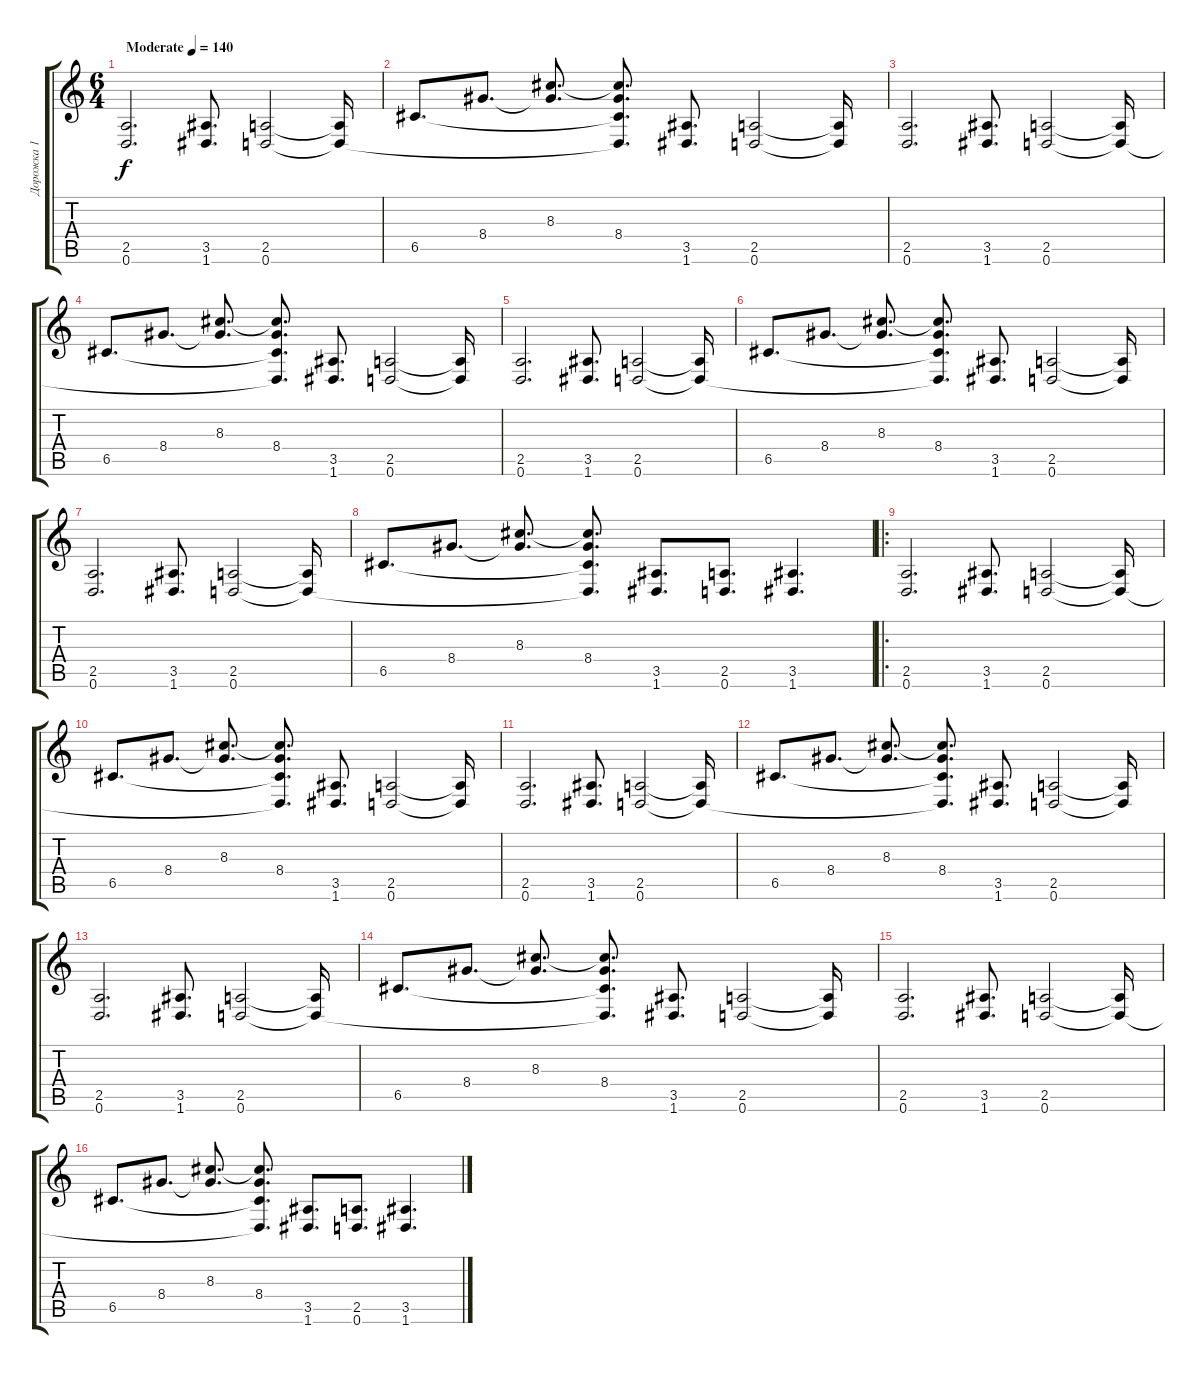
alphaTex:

\track ("Дорожка 1" "Дорожка 1") {instrument distortionguitar}
\staff {score tabs}
\tuning (D4 A3 F3 C3 G2 D2) {hide}
\ts (6 4)
\tempo (140 "Moderate")
\clef g2
\ks c
(2.5 0.6).2{d dy f instrument distortionguitar} (3.5 1.6).8{d} (2.5 0.6).2 (2.5{t} 0.6{t}).16 |
6.5.8{d} 8.4.8{d} (8.3 8.4{t}).8{d} (8.3{t} 8.4 6.5{t} 0.6{t}).8{d} (3.5 1.6).8{d} (2.5 0.6).2 (2.5{t} 0.6{t}).16 |
(2.5 0.6).2{d} (3.5 1.6).8{d} (2.5 0.6).2 (2.5{t} 0.6{t}).16 |
6.5.8{d} 8.4.8{d} (8.3 8.4{t}).8{d} (8.3{t} 8.4 6.5{t} 0.6{t}).8{d} (3.5 1.6).8{d} (2.5 0.6).2 (2.5{t} 0.6{t}).16 |
(2.5 0.6).2{d} (3.5 1.6).8{d} (2.5 0.6).2 (2.5{t} 0.6{t}).16 |
6.5.8{d} 8.4.8{d} (8.3 8.4{t}).8{d} (8.3{t} 8.4 6.5{t} 0.6{t}).8{d} (3.5 1.6).8{d} (2.5 0.6).2 (2.5{t} 0.6{t}).16 |
(2.5 0.6).2{d} (3.5 1.6).8{d} (2.5 0.6).2 (2.5{t} 0.6{t}).16 |
6.5.8{d} 8.4.8{d} (8.3 8.4{t}).8{d} (8.3{t} 8.4 6.5{t} 0.6{t}).8{d} (3.5 1.6).8{d} (2.5 0.6).8{d} (3.5 1.6).4{d} |
\ro
(2.5 0.6).2{d} (3.5 1.6).8{d} (2.5 0.6).2 (2.5{t} 0.6{t}).16 |
6.5.8{d} 8.4.8{d} (8.3 8.4{t}).8{d} (8.3{t} 8.4 6.5{t} 0.6{t}).8{d} (3.5 1.6).8{d} (2.5 0.6).2 (2.5{t} 0.6{t}).16 |
(2.5 0.6).2{d} (3.5 1.6).8{d} (2.5 0.6).2 (2.5{t} 0.6{t}).16 |
6.5.8{d} 8.4.8{d} (8.3 8.4{t}).8{d} (8.3{t} 8.4 6.5{t} 0.6{t}).8{d} (3.5 1.6).8{d} (2.5 0.6).2 (2.5{t} 0.6{t}).16 |
(2.5 0.6).2{d} (3.5 1.6).8{d} (2.5 0.6).2 (2.5{t} 0.6{t}).16 |
6.5.8{d} 8.4.8{d} (8.3 8.4{t}).8{d} (8.3{t} 8.4 6.5{t} 0.6{t}).8{d} (3.5 1.6).8{d} (2.5 0.6).2 (2.5{t} 0.6{t}).16 |
(2.5 0.6).2{d} (3.5 1.6).8{d} (2.5 0.6).2 (2.5{t} 0.6{t}).16 |
6.5.8{d} 8.4.8{d} (8.3 8.4{t}).8{d} (8.3{t} 8.4 6.5{t} 0.6{t}).8{d} (3.5 1.6).8{d} (2.5 0.6).8{d} (3.5 1.6).4{d}
